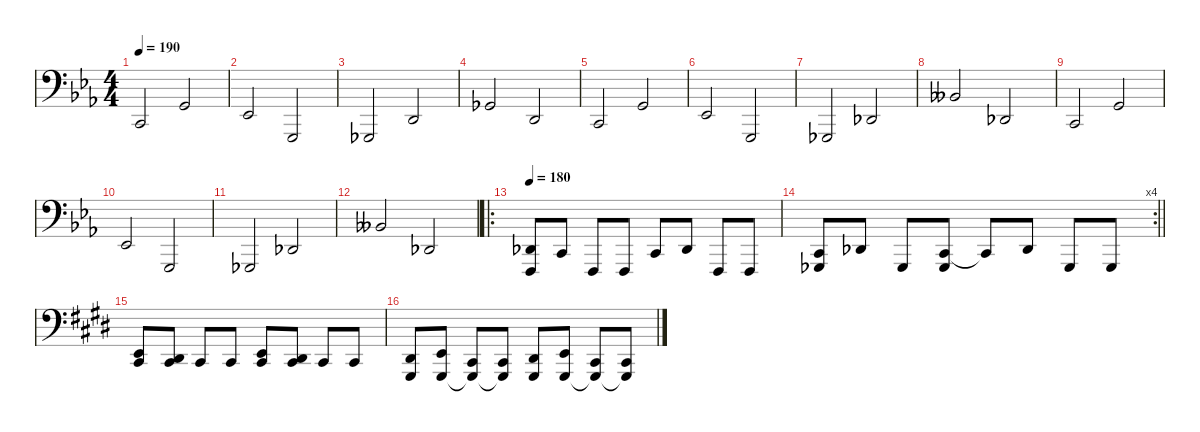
\defaultSystemsLayout 4
\hideDynamics
\bracketExtendMode groupsimilarinstruments
\singleTrackTrackNamePolicy hidden
\multiTrackTrackNamePolicy hidden
\firstSystemTrackNameMode fullname
\otherSystemsTrackNameOrientation horizontal
\extendBarLines
\track ("Left Hand" "pno.") {instrument acousticgrandpiano}
\staff {score}
\tuning (C3 G2 C2 G1 C1 G0 C-1)
\ts (4 4)
\tempo 190
\clef f4
\ks cminor
5.4{acc forcenatural}.2{dy f beam Up} 7.3{acc forcenatural}.2{beam Up} |
8.4{acc b}.2{beam Up} 7.5{acc forcenatural}.2{beam Up} |
6.5{acc b}.2{beam Up} 7.4{acc forcenatural}.2{beam Up} |
6.3{acc b}.2{beam Up} 7.4{acc forcenatural}.2{beam Up} |
5.4{acc forcenatural}.2{beam Up} 7.3{acc forcenatural}.2{beam Up} |
8.4{acc b}.2{beam Up} 7.5{acc forcenatural}.2{beam Up} |
6.5{acc b}.2{beam Up} 6.4{acc b}.2{beam Up} |
2.2{acc bb}.2{beam Up} 1.3{acc b}.2{beam Up} |
0.3{acc forcenatural}.2{beam Up} 0.2{acc forcenatural}.2{beam Up} |
3.3{acc b}.2{beam Up} 7.5{acc forcenatural}.2{beam Up} |
6.5{acc b}.2{beam Up} 6.4{acc b}.2{beam Up} |
\tempo (189 hide)
\tempo (182 0.166667 hide)
\tempo (180 0.25 hide)
\tempo (175 0.416667 hide)
\tempo (170 0.5 hide)
\tempo (168 0.666667 hide)
\tempo (165 0.75 hide)
\tempo (160 0.833333 hide)
\tempo (40 0.916667 hide)
2.2{acc bb}.2{beam Up} 1.3{acc b}.2{beam Up} |
\ro
\tempo 180
(6.4{acc b} 5.5{acc forcenatural}).8{beam Up} 5.4{acc forcenatural}.8{beam Up} 5.5{acc forcenatural}.8{beam Up} 5.5{acc forcenatural}.8{beam Up} 5.4{acc forcenatural}.8{beam Up} 6.4{acc b}.8{beam Up} 5.5{acc forcenatural}.8{beam Up} 5.5{acc forcenatural}.8{beam Up} |
\rc 4
\barLineRight lightlight
(0.3{acc forcenatural} 6.5{acc b}).8{beam Up} 6.4{acc b}.8{beam Up} 6.5{acc b}.8{beam Up} (0.3{acc forcenatural} 6.5{acc b}).8{beam Up} 0.3{t acc forcenatural}.8{beam Up} 6.4{acc b}.8{beam Up} 6.5{acc b}.8{beam Up} 6.5{acc b}.8{beam Up} |
\ks c#minor
(6.4{acc #} 4.3{acc forcenatural}).8{beam Up} (6.4{acc #} 3.3{acc #}).8{beam Up} 6.4{acc #}.8{beam Up} 6.4{acc #}.8{beam Up} (6.4{acc #} 4.3{acc forcenatural}).8{beam Up} (8.4{acc #} 1.3{acc #}).8{beam Up} 6.4{acc #}.8{beam Up} 6.4{acc #}.8{beam Up} |
(8.4{acc #} 8.5{acc #}).8{beam Up} (9.4{acc forcenatural} 8.5{acc #}).8{beam Up} (6.4{acc #} 8.5{t acc #}).8{beam Up} (6.4{acc #} 8.5{t acc #}).8{beam Up} (8.4{acc #} 8.5{acc #}).8{beam Up} (9.4{acc forcenatural} 8.5{acc #}).8{beam Up} (6.4{acc #} 8.5{t acc #}).8{beam Up} (6.4{acc #} 8.5{t acc #}).8{beam Up}
